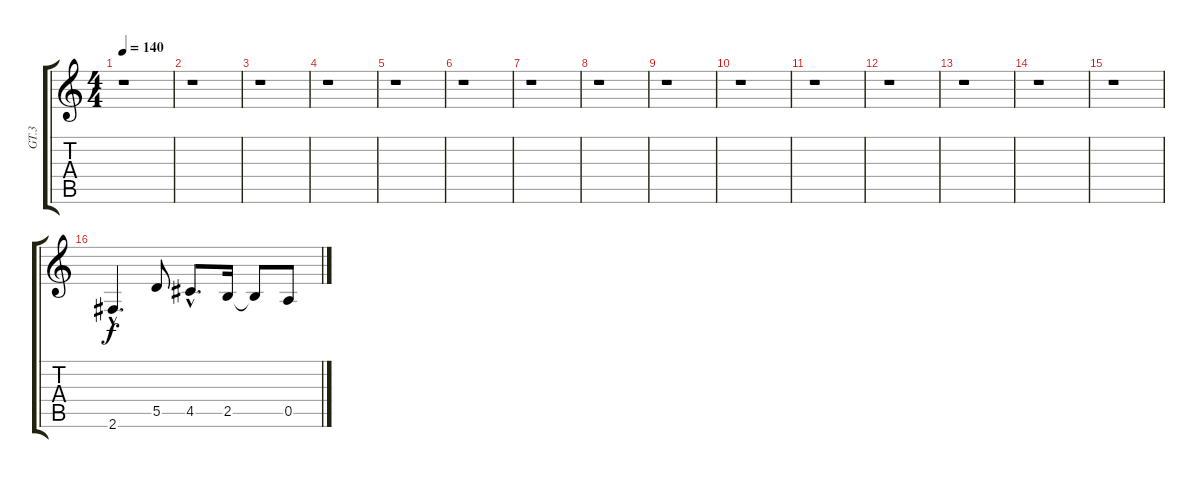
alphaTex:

\track ("GT.3" "GT.3") {instrument overdrivenguitar}
\staff {score tabs}
\tuning (E4 B3 G3 D3 A2 E2) {hide}
\ts (4 4)
\tempo 140
\clef g2
\ks c
r.1{dy fff} |
r.1 |
r.1 |
r.1 |
r.1 |
r.1 |
r.1 |
r.1 |
r.1 |
r.1 |
r.1 |
r.1 |
r.1 |
r.1 |
r.1 |
2.6{hac}.4{d dy f} 5.5.8 4.5{hac}.8{d} 2.5.16 2.5{t}.8 0.5.8
